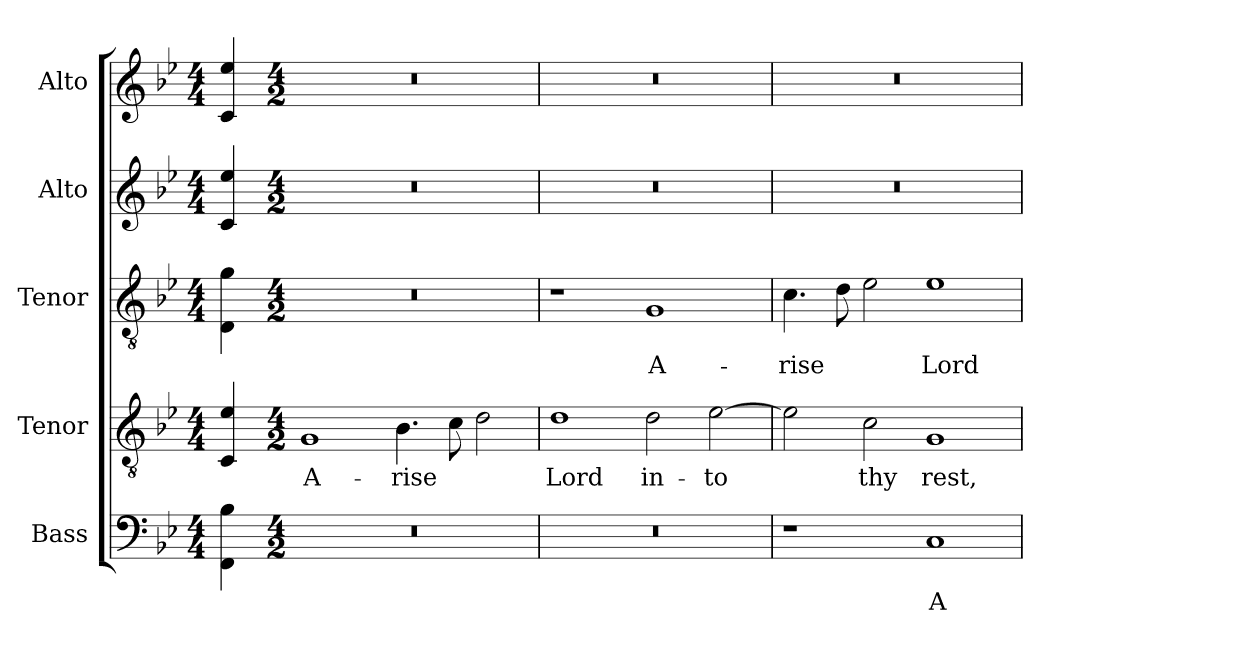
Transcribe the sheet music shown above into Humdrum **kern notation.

**kern	**text	**kern	**text	**kern	**text	**kern	**kern
*part5	*part5	*part4	*part4	*part3	*part3	*part2	*part1
*staff5	*staff5	*staff4	*staff4	*staff3	*staff3	*staff2	*staff1
*I"Bass	*	*I"Tenor	*	*I"Tenor	*	*I"Alto	*I"Alto
*I'B.	*	*	*	*I'T.	*	*	*
!!LO:PB:g=z
*clefF4	*	*clefGv2	*	*clefGv2	*	*clefG2	*clefG2
*	*	*ITrd7c12	*	*ITrd7c12	*	*	*
*k[b-e-]	*	*k[b-e-]	*	*k[b-e-]	*	*k[b-e-]	*k[b-e-]
*B-:	*	*B-:	*	*B-:	*	*B-:	*B-:
*M4/4	*	*M4/4	*	*M4/4	*	*M4/4	*M4/4
=	=	=	=	=	=	=	=
4FFi\ 4B-i	.	4CCi/ 4E-i	.	4DDi\ 4Gi	.	4ci/ 4ee-i	4ci/ 4ee-i
=1-	=1-	=1-	=1-	=1-	=1-	=1-	=1-
*M4/2	*	*M4/2	*	*M4/2	*	*M4/2	*M4/2
!LO:N:vis=1	!	!	!	!	!	!	!
!	!	!	!LO:LY:b:color=#000000	!LO:N:vis=1	!	!LO:N:vis=1	!LO:N:vis=1
0r	.	1GGi	A-	0r	.	0r	0r
!	!	!	!LO:LY:b:color=#000000	!	!	!	!
.	.	4.BB-i\	-rise	.	.	.	.
.	.	8Ci\	.	.	.	.	.
.	.	2Di\	.	.	.	.	.
=2	=2	=2	=2	=2	=2	=2	=2
!LO:N:vis=1	!	!	!	!	!	!	!
!	!	!	!LO:LY:b:color=#000000	!	!	!LO:N:vis=1	!LO:N:vis=1
0r	.	1Di	Lord	1r	.	0r	0r
!	!	!	!LO:LY:b:color=#000000	!	!	!	!
!	!	!	!	!	!LO:LY:b:color=#000000	!	!
.	.	2Di\	in-	1GGi	A-	.	.
!	!	!	!LO:LY:b:color=#000000	!	!	!	!
.	.	[2E-i\	-to	.	.	.	.
=3	=3	=3	=3	=3	=3	=3	=3
!	!	!	!	!	!LO:LY:b:color=#000000	!LO:N:vis=1	!LO:N:vis=1
1r	.	2E-i\]	.	4.Ci\	-rise	0r	0r
.	.	.	.	8Di\	.	.	.
!	!	!	!LO:LY:b:color=#000000	!	!	!	!
.	.	2Ci\	thy	2E-i\	.	.	.
!	!LO:LY:b:color=#000000	!	!	!	!	!	!
!	!	!	!LO:LY:b:color=#000000	!	!	!	!
!	!	!	!	!	!LO:LY:b:color=#000000	!	!
1Ci	A-	1GGi	rest,	1E-i	Lord	.	.
=	=	=	=	=	=	=	=
*-	*-	*-	*-	*-	*-	*-	*-
